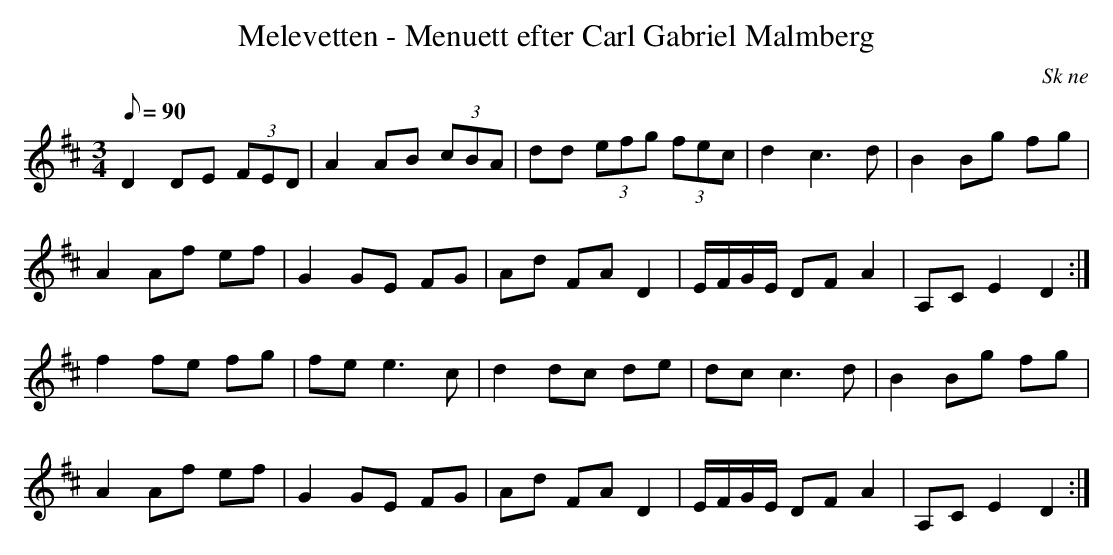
X:1
T:Melevetten - Menuett efter Carl Gabriel Malmberg
M:3/4
L:1/8
O:Sk ne
Q:90
K:D
D2 DE (3FED | A2 AB (3cBA | dd (3efg (3fec | d2 c3 d | B2 Bg fg |
 A2 Af ef | G2 GE FG | Ad FA D2 | E/2F/2G/2E/2 DF A2 | A,C E2 D2 :|
f2 fe fg | fe e3 c | d2 dc de | dc c3 d | B2 Bg fg |
 A2 Af ef | G2 GE FG | Ad FA D2 | E/2F/2G/2E/2 DF A2 | A,C E2 D2 :|
